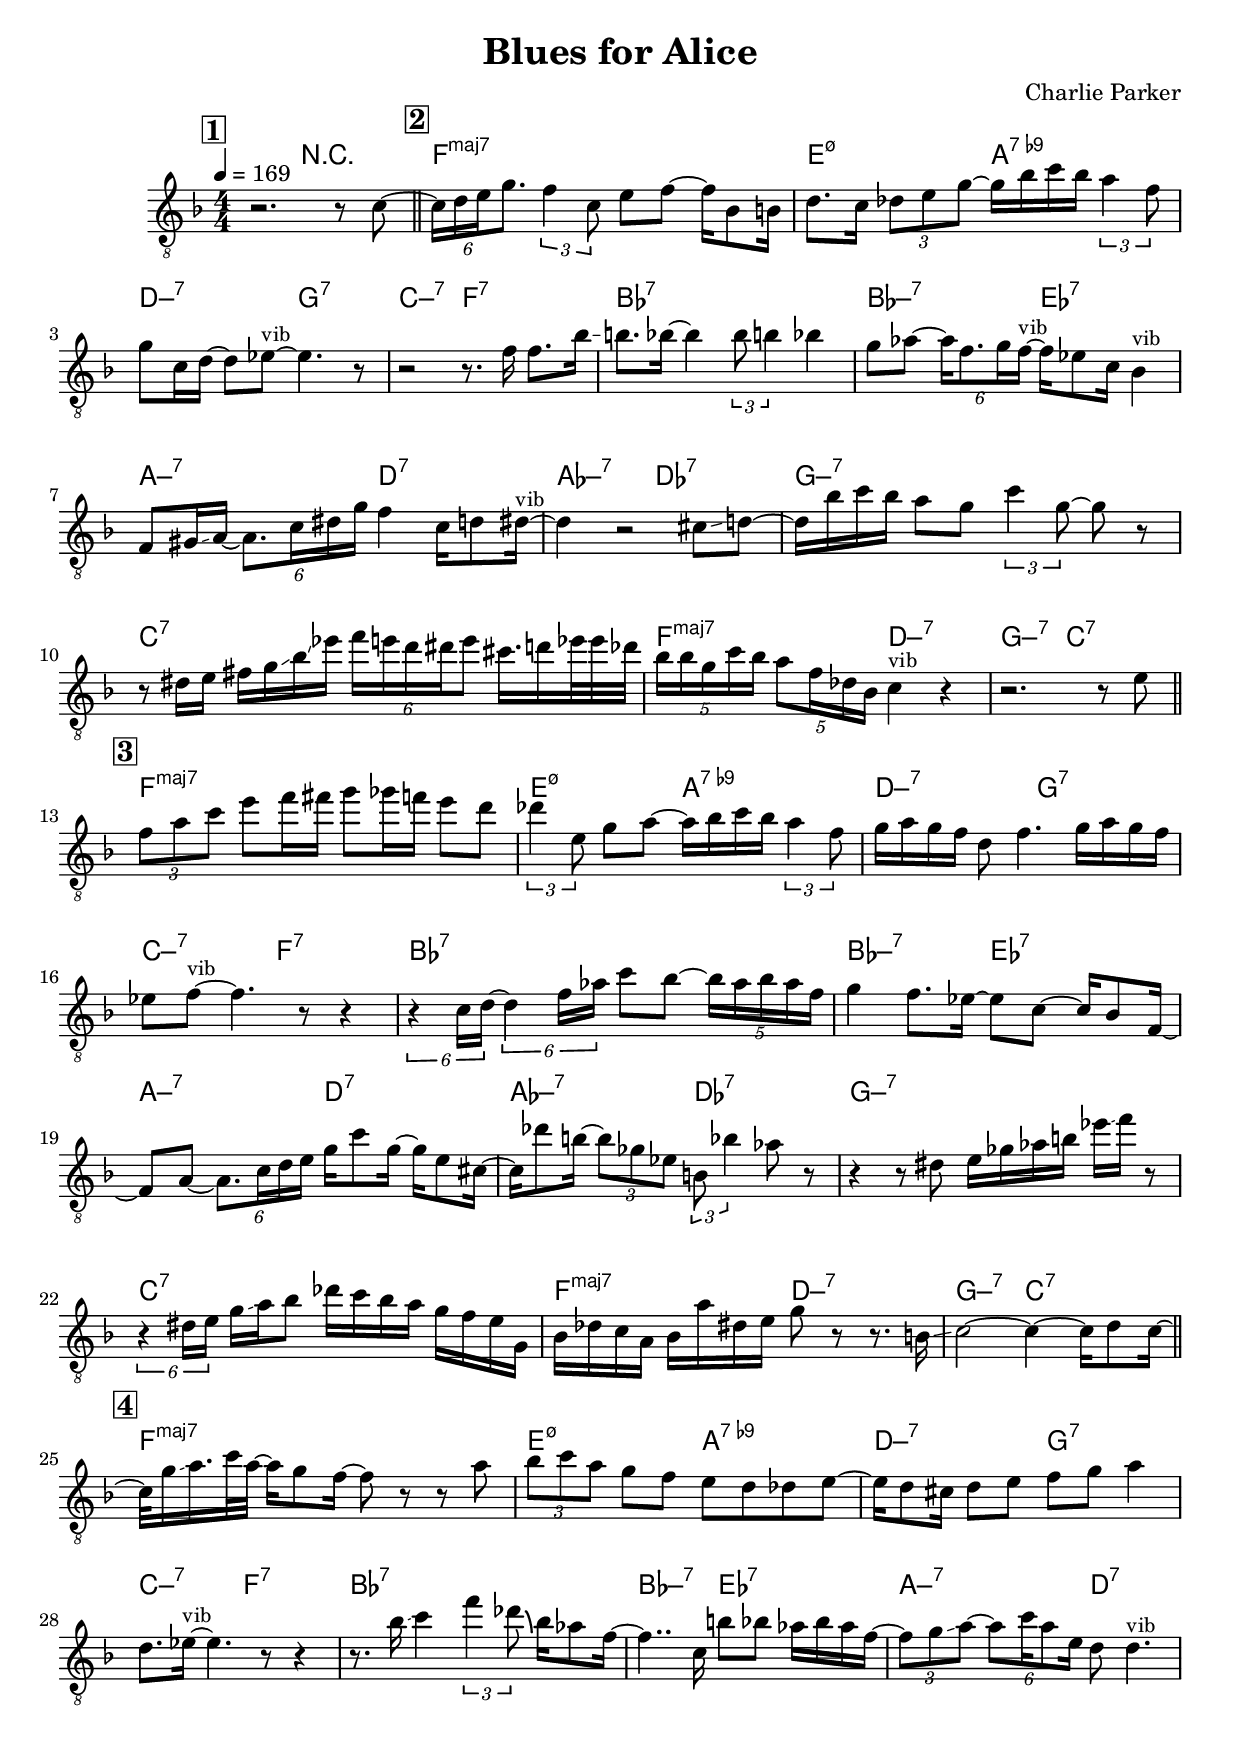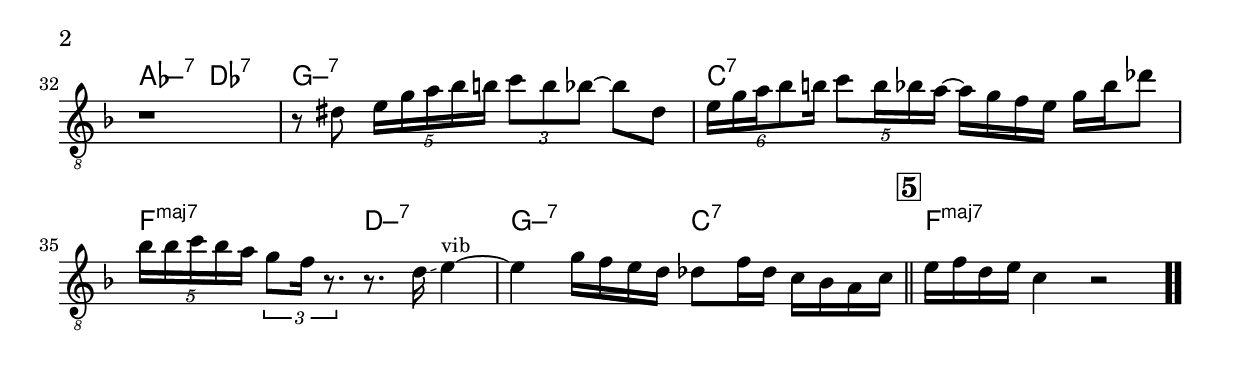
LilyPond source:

\version "2.13.2"

#(ly:set-option 'point-and-click #f)

\header {
  title = "Blues for Alice"
  composer = "Charlie Parker"
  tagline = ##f
}
global =
{
    \override Staff.TimeSignature #'style = #'()
    \time 4/4
    \clef "treble_8"
    \key f \major
    \override Rest #'direction = #'0
    \override MultiMeasureRest #'staff-position = #0
}
\score
{
<<
    \transpose c' c'

    \new ChordNames { \chords {
      \set majorSevenSymbol = \markup { "maj7" }
      \set minorChordModifier = \markup { \char ##x2013 }
      | s2 r2 
      | f1:maj | e2:min5-7 a2:9- | d2:min7 g2:7 | c2:min7 f2:7 | bes1:7 | bes2:min7 es2:7 | a2:min7 d2:7 | aes2:min7 des2:7 
      | g1:min7 | c1:7 | f2:maj d2:min7 | g2:min7 c2:7 | f1:maj | e2:min5-7 a2:9- | d2:min7 g2:7 | c2:min7 f2:7 
      | bes1:7 | bes2:min7 es2:7 | a2:min7 d2:7 | aes2:min7 des2:7 | g1:min7 | c1:7 | f2:maj d2:min7 | g2:min7 c2:7 
      | f1:maj | e2:min5-7 a2:9- | d2:min7 g2:7 | c2:min7 f2:7 | bes1:7 | bes2:min7 es2:7 | a2:min7 d2:7 | aes2:min7 des2:7 
      | g1:min7 | c1:7 | f2:maj d2:min7 | g2:min7 c2:7 | f1:maj|
      }
      }

    \new Staff
    <<
    \transpose c' c'

    {
      \global
  		%\override Score.MetronomeMark #'transparent = ##t
  		%\override Score.MetronomeMark #'stencil = ##f
  		
  		\override HorizontalBracket #'direction = #UP
  		\override HorizontalBracket #'bracket-flare = #'(0 . 0)
  		
  		\override TextSpanner #'dash-fraction = #1.0
  		\override TextSpanner #'bound-details #'left #'text = \markup{ \concat{\draw-line #'(0 . -1.0) \draw-line #'(1.0 . 0) }}
  		\override TextSpanner #'bound-details #'right #'text = \markup{ \concat{ \draw-line #'(1.0 . 0) \draw-line #'(0 . -1.0) }}
          \set Score.markFormatter = #format-mark-box-numbers


      \tempo 4 = 169
      \set Score.currentBarNumber = #0
     
      \bar "||" \mark \default r2. r8 c'8~ 
      \bar "||" \mark \default \tuplet 6/4 {c'16 d'16 e'16 g'8.} \tuplet 3/2 {f'4 c'8} e'8 f'8~ f'16 bes8 b16 
      | d'8. c'16 \tuplet 3/2 {des'8 e'8 g'8~} g'16 bes'16 c''16 bes'16 \tuplet 3/2 {a'4 f'8} 
      | g'8 c'16 d'16~ d'8 es'8~^\markup{\left-align \small vib} es'4. r8 
      | r2 r8. f'16 f'8. bes'16\glissando  
      | b'8. bes'16~ bes'4 \tuplet 3/2 {bes'8\glissando  b'4} bes'4 
      | g'8 aes'8~ \tuplet 6/4 {aes'16 f'8. g'16 f'16~^\markup{\left-align \small vib}} f'16 es'8 c'16 bes4^\markup{\left-align \small vib} 
      | f8 gis16\glissando  a16~ \tuplet 6/4 {a8. c'16\glissando  dis'16 g'16} f'4 c'16 d'8 dis'16~^\markup{\left-align \small vib} 
      | dis'4 r2 cis'8\glissando  d'8~ 
      | d'16 bes'16 c''16 bes'16 a'8 g'8 \tuplet 3/2 {c''4 g'8~} g'8 r8 
      | r8 dis'16 e'16 fis'16 g'16\glissando  bes'16\glissando  es''16 \tuplet 6/4 {f''16 e''16 d''16 dis''16 e''8} cis''16. d''16 es''32 es''32 des''32 
      | \tuplet 5/4 {bes'16 bes'16 g'16 c''16 bes'16} \tuplet 5/4 {a'8 f'16 des'16 bes16} c'4^\markup{\left-align \small vib} r4 
      | r2. r8 e'8 
      \bar "||" \mark \default \tuplet 3/2 {f'8 a'8 c''8} e''8 f''16 fis''16 g''8 ges''16 f''16 e''8 d''8 
      | \tuplet 3/2 {des''4 e'8} g'8 a'8~ a'16 bes'16 c''16 bes'16 \tuplet 3/2 {a'4 f'8} 
      | g'16 a'16 g'16 f'16 d'8 f'4. g'16 a'16 g'16 f'16 
      | es'8 f'8~^\markup{\left-align \small vib} f'4. r8 r4 
      | \tuplet 6/4 {r4 c'16 d'16~} \tuplet 6/4 {d'4 f'16 aes'16} c''8 bes'8~ \tuplet 5/4 {bes'16 aes'16 bes'16 aes'16 f'16} 
      | g'4 f'8. es'16~ es'8 c'8~ c'16 bes8 f16~ 
      | f8 a8~ \tuplet 6/4 {a8. c'16 d'16 e'16} g'16 c''8 g'16~ g'16 e'8 cis'16~ 
      | cis'16 des''8 b'16~ \tuplet 3/2 {b'8 ges'8 es'8} \tuplet 3/2 {b8 bes'4} aes'8 r8 
      | r4 r8 dis'8 e'16 ges'16 aes'16 b'16 es''16\glissando  f''16 r8 
      | \tuplet 6/4 {r4 dis'16 e'16} g'16\glissando  a'16 bes'8 des''16 c''16 bes'16 a'16 g'16 f'16 e'16 g16 
      | bes16 des'16 c'16 a16 bes16 a'16 dis'16 e'16 g'8 r8 r8. b16\glissando  
      | c'2~ c'4~ c'16 d'8 c'16~ 
      \bar "||" \mark \default c'32 g'16\glissando  a'16. c''32 a'32~ a'16 g'8 f'16~ f'8 r8 r8 a'8 
      | \tuplet 3/2 {bes'8 c''8 a'8} g'8 f'8 e'8 d'8 des'8 e'8~ 
      | e'16 d'8 cis'16 d'8 e'8 f'8 g'8 a'4 
      | d'8. es'16~^\markup{\left-align \small vib} es'4. r8 r4 
      | r8. bes'16\glissando  c''4 \tuplet 3/2 {f''4 des''8\bendAfter #-4 } bes'16 aes'8 f'16~ 
      | f'4.. c'16 b'8 bes'8 aes'16 bes'16 aes'16 f'16~ 
      | \tuplet 3/2 {f'8 g'8\glissando  a'8~} \tuplet 6/4 {a'8 c''16 a'8 e'16} d'8 d'4.^\markup{\left-align \small vib} 
      | r1 
      | r8 dis'8 \tuplet 5/4 {e'16 g'16 a'16 bes'16 b'16} \tuplet 3/2 {c''8 b'8 bes'8~} bes'8 dis'8 
      | \tuplet 6/4 {e'16 g'16 a'16 bes'8 b'16} \tuplet 5/4 {c''8 b'16 bes'16 a'16~} a'16 g'16 f'16 e'16 g'16 bes'16 des''8 
      | \tuplet 5/4 {bes'16 bes'16 c''16 bes'16 a'16} \tuplet 3/2 {g'8 f'16 r8.} r8. d'16\glissando  e'4~^\markup{\left-align \small vib} 
      | e'4 g'16 f'16 e'16 d'16 des'8 f'16 des'16 c'16 bes16 a16 c'16 
      \bar "||" \mark \default e'16 f'16 d'16 e'16 c'4 r2\bar  ".."
    }
    >>
>>    
}
